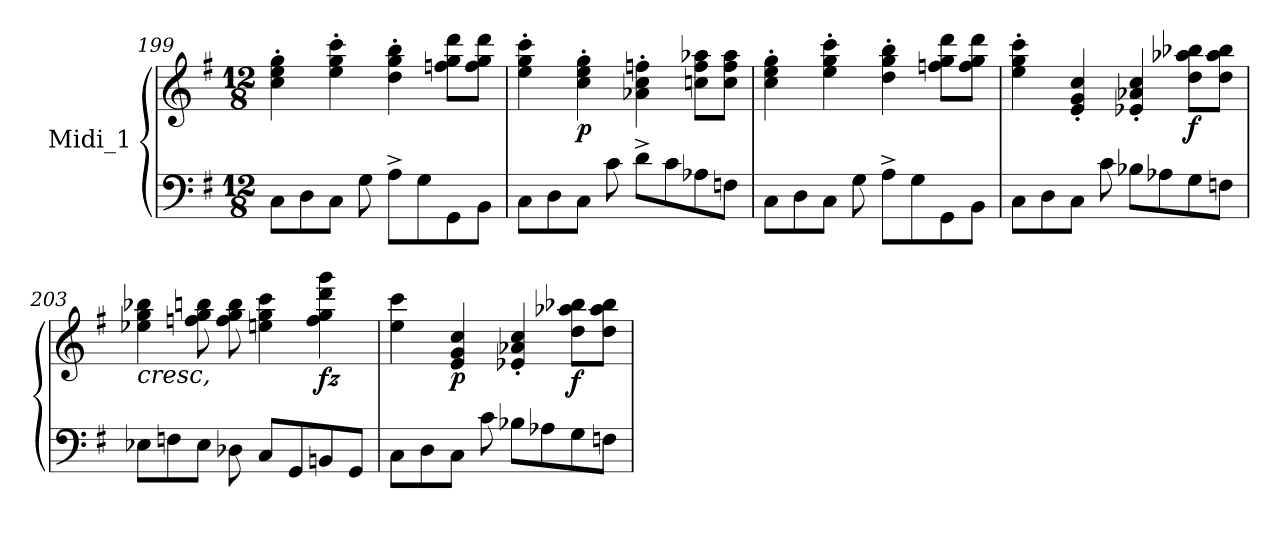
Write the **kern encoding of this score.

**kern	**kern	**dynam
*part1	*part1	*part1
*staff2	*staff1	*staff1/2
*I"Midi_1	*	*
*clefF4	*clefG2	*
*k[f#]	*k[f#]	*
*G:	*G:	*
*M12/8	*M12/8	*
=199	=199	=199
8C\L	4cc\' 4ee\' 4gg\'	.
8D\	.	.
8C\J	4ee\' 4gg\' 4ccc\'	.
8G\	.	.
8A^\L	4dd\' 4gg\' 4bb\'	.
8G\	.	.
8GG\	8ffn\ 8gg\ 8ddd\L	.
8BB\J	8ff\ 8gg\ 8ddd\J	.
!!LO:LB:g=z
=200	=200	=200
8C\L	4ee\' 4gg\' 4ccc\'	.
8D\	.	.
!	!	!LO:DY:b
8C\J	4cc\' 4ee\' 4gg\'	p
8c\	.	.
8d^\L	4a-X\' 4cc\' 4ffn\'	.
8c\	.	.
8A-X\	8ccni\ 8ff\ 8aa-X\L	.
8Fn\J	8cc\ 8ff\ 8aa-\J	.
=201	=201	=201
8C\L	4cc\' 4ee\' 4gg\'	.
8D\	.	.
8C\J	4ee\' 4gg\' 4ccc\'	.
8G\	.	.
8A^\L	4dd\' 4gg\' 4bb\'	.
8G\	.	.
8GG\	8ffn\ 8gg\ 8ddd\L	.
8BB\J	8ff\ 8gg\ 8ddd\J	.
=202	=202	=202
8C\L	4ee\' 4gg\' 4ccc\'	.
8D\	.	.
8C\J	4e/' 4g/' 4cc/'	.
8c\	.	.
8B-X\L	4e-X/' 4a-X/' 4cc/'	.
8A-X\	.	.
!	!	!LO:DY:b
8G\	8dd\ 8aa-X\ 8bb-X\L	f
8Fn\J	8dd\ 8aa-\ 8bb-\J	.
=203	=203	=203
!	!LO:TX:b:i:t=cresc,	!
8E-X\L	4ee-X\ 4gg\ 4bb-X\	.
8Fn\	.	.
8E-\J	8ffn\ 8gg\ 8bbn\	.
8D-X\	8ff\ 8gg\ 8bb\	.
8C/L	4een\ 4gg\ 4ccc\	.
8GG/	.	.
!	!	!LO:DY:b
8BBni/	4ff\ 4gg\ 4ddd\ 4ggg\	fz
8GG/J	.	.
!!LO:LB:g=z
=204	=204	=204
8C\L	4ee\ 4ccc\	.
8D\	.	.
!	!	!LO:DY:b
8C\J	4e/ 4g/ 4cc/	p
8c\	.	.
8B-X\L	4e-X/' 4a-X/' 4cc/'	.
8A-X\	.	.
!	!	!LO:DY:b
8G\	8dd\ 8aa-X\ 8bb-X\L	f
8Fn\J	8dd\ 8aa-\ 8bb-\J	.
=	=	=
*-	*-	*-
